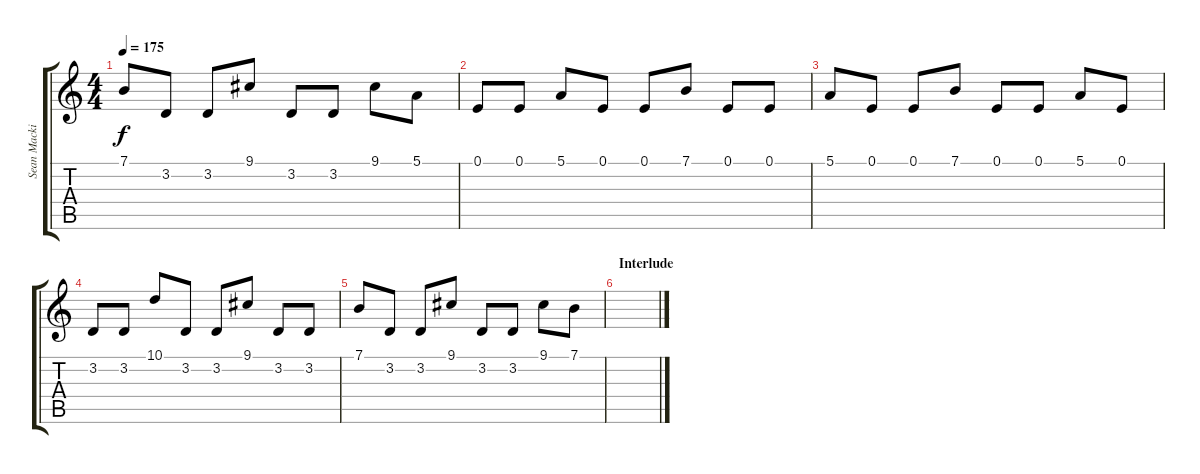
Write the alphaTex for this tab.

\track ("Sean Mackin Violin" "Sean Macki") {instrument violin}
\staff {score tabs}
\tuning (E4 B3 G3 D3 A2 E2) {hide}
\ts (4 4)
\tempo 175
\clef g2
\ks c
7.1.8{dy f} 3.2.8 3.2.8 9.1.8 3.2.8 3.2.8 9.1.8 5.1.8 |
0.1.8 0.1.8 5.1.8 0.1.8 0.1.8 7.1.8 0.1.8 0.1.8 |
5.1.8 0.1.8 0.1.8 7.1.8 0.1.8 0.1.8 5.1.8 0.1.8 |
3.2.8 3.2.8 10.1.8 3.2.8 3.2.8 9.1.8 3.2.8 3.2.8 |
7.1.8 3.2.8 3.2.8 9.1.8 3.2.8 3.2.8 9.1.8 7.1.8 |
\section ("" "Interlude")
